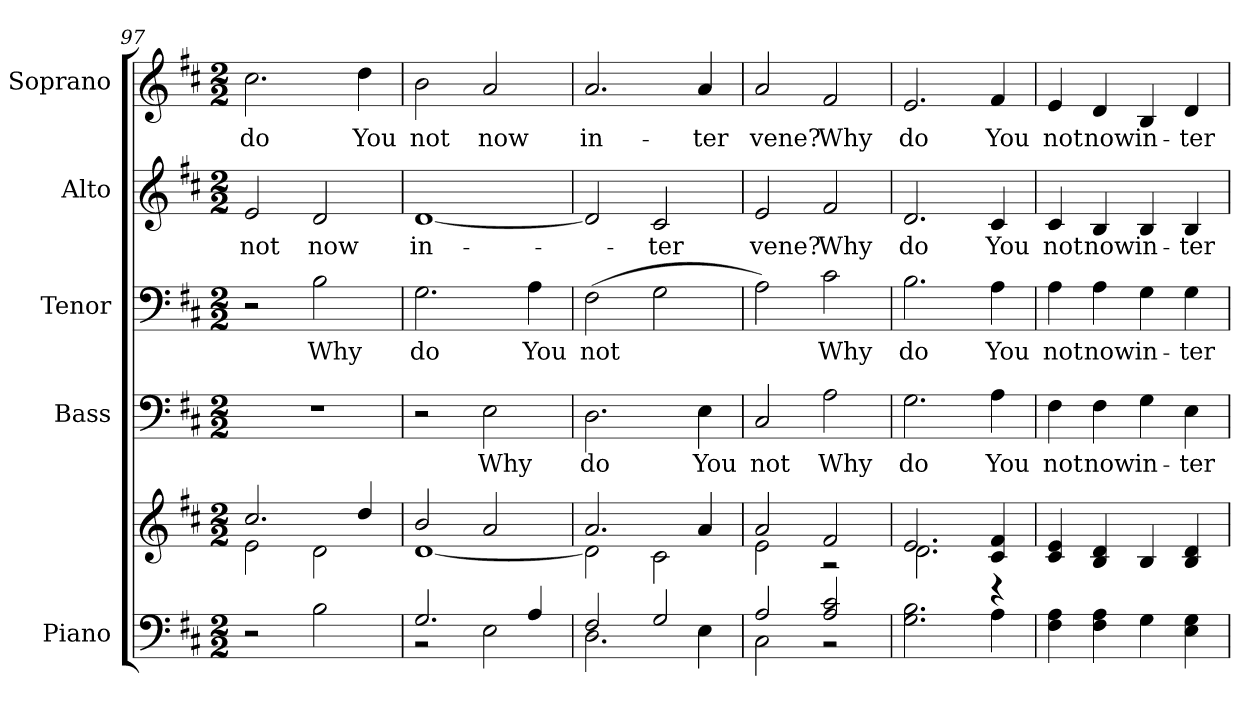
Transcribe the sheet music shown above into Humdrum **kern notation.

**kern	**kern	**kern	**text	**kern	**text	**kern	**text	**kern	**text
*part5	*part5	*part4	*part4	*part3	*part3	*part2	*part2	*part1	*part1
*staff6	*staff5	*staff4	*staff4	*staff3	*staff3	*staff2	*staff2	*staff1	*staff1
*I"Piano	*	*I"Bass	*	*I"Tenor	*	*I"Alto	*	*I"Soprano	*
*I'Pno.	*	*I'B.	*	*I'T.	*	*I'A.	*	*I'S.	*
*clefF4	*clefG2	*clefF4	*	*clefF4	*	*clefG2	*	*clefG2	*
*k[f#c#]	*k[f#c#]	*k[f#c#]	*	*k[f#c#]	*	*k[f#c#]	*	*k[f#c#]	*
*D:	*D:	*D:	*	*D:	*	*D:	*	*D:	*
*M2/2	*M2/2	*M2/2	*	*M2/2	*	*M2/2	*	*M2/2	*
=97	=97	=97	=97	=97	=97	=97	=97	=97	=97
*	*^	*	*	*	*	*	*	*	*
!	!	!	!	!	!	!	!	!LO:LY:b:color=#000000	!	!
!	!	!	!	!	!	!	!	!	!	!LO:LY:b:color=#000000
2r	2.cc#i/	2ei\	1r	.	2r	.	2ei/	not	2.cc#i\	do
!	!	!	!	!	!	!LO:LY:b:color=#000000	!	!	!	!
!	!	!	!	!	!	!	!	!LO:LY:b:color=#000000	!	!
2Bi\	.	2di\	.	.	2Bi\	Why	2di/	now	.	.
!	!	!	!	!	!	!	!	!	!	!LO:LY:b:color=#000000
.	4ddi/	.	.	.	.	.	.	.	4ddi\	You
=98	=98	=98	=98	=98	=98	=98	=98	=98	=98	=98
*^	*	*	*	*	*	*	*	*	*	*
!	!	!	!	!	!	!	!LO:LY:b:color=#000000	!	!	!	!
!	!	!	!	!	!	!	!	!	!LO:LY:b:color=#000000	!	!
!	!	!	!	!	!	!	!	!	!	!	!LO:LY:b:color=#000000
2.Gi/	2r	2bi/	[<1di	2r	.	2.Gi\	do	[<1di	in-	2bi\	not
!	!	!	!	!	!LO:LY:b:color=#000000	!	!	!	!	!	!
!	!	!	!	!	!	!	!	!	!	!	!LO:LY:b:color=#000000
.	2Ei\	2ai/	.	2Ei\	Why	.	.	.	.	2ai/	now
!	!	!	!	!	!	!	!LO:LY:b:color=#000000	!	!	!	!
4Ai/	.	.	.	.	.	4Ai\	You	.	.	.	.
=99	=99	=99	=99	=99	=99	=99	=99	=99	=99	=99	=99
!	!	!	!	!	!LO:LY:b:color=#000000	!	!	!	!	!	!
!	!	!	!	!	!	!	!LO:LY:b:color=#000000	!	!	!	!
!	!	!	!	!	!	!	!	!	!	!	!LO:LY:b:color=#000000
2F#i/	2.Di\	2.ai/	2di\]	2.Di\	do	(2F#i\	not	2di/]	.	2.ai/	in-
!	!	!	!	!	!	!	!	!	!LO:LY:b:color=#000000	!	!
2Gi/	.	.	2c#i\	.	.	2Gi\	.	2c#i/	-ter	.	.
!	!	!	!	!	!LO:LY:b:color=#000000	!	!	!	!	!	!
!	!	!	!	!	!	!	!	!	!	!	!LO:LY:b:color=#000000
.	4Ei\	4ai/	.	4Ei\	You	.	.	.	.	4ai/	ter
=100	=100	=100	=100	=100	=100	=100	=100	=100	=100	=100	=100
!	!	!	!	!	!LO:LY:b:color=#000000	!	!	!	!	!	!
!	!	!	!	!	!	!	!	!	!LO:LY:b:color=#000000	!	!
!	!	!	!	!	!	!	!	!	!	!	!LO:LY:b:color=#000000
2Ai/	2C#i\	2ai/	2ei\	2C#i/	not	2Ai\)	.	2ei/	vene?	2ai/	vene?
!	!	!	!	!	!LO:LY:b:color=#000000	!	!	!	!	!	!
!	!	!	!	!	!	!	!LO:LY:b:color=#000000	!	!	!	!
!	!	!	!	!	!	!	!	!	!LO:LY:b:color=#000000	!	!
!	!	!	!	!	!	!	!	!	!	!	!LO:LY:b:color=#000000
2Ai/ 2c#i	2r	2f#i/	2r	2Ai\	Why	2c#i\	Why	2f#i/	Why	2f#i/	Why
*v	*v	*	*	*	*	*	*	*	*	*	*
=101	=101	=101	=101	=101	=101	=101	=101	=101	=101	=101
*^	*	*	*	*	*	*	*	*	*	*
!	!	!	!	!	!LO:LY:b:color=#000000	!	!	!	!	!	!
*v	*v	*	*	*	*	*	*	*	*	*	*
*^	*	*	*	*	*	*	*	*	*	*
!	!	!	!	!	!	!	!LO:LY:b:color=#000000	!	!	!	!
*v	*v	*	*	*	*	*	*	*	*	*	*
*^	*	*	*	*	*	*	*	*	*	*
!	!	!	!	!	!	!	!	!	!LO:LY:b:color=#000000	!	!
*v	*v	*	*	*	*	*	*	*	*	*	*
*^	*	*	*	*	*	*	*	*	*	*
!	!	!	!	!	!	!	!	!	!	!	!LO:LY:b:color=#000000
*v	*v	*	*	*	*	*	*	*	*	*	*
2.Gi\ 2.Bi	2.ei/	2.di\	2.Gi\	do	2.Bi\	do	2.di/	do	2.ei/	do
!	!	!	!	!LO:LY:b:color=#000000	!	!	!	!	!	!
!	!	!	!	!	!	!LO:LY:b:color=#000000	!	!	!	!
!	!	!	!	!	!	!	!	!LO:LY:b:color=#000000	!	!
!	!	!	!	!	!	!	!	!	!	!LO:LY:b:color=#000000
4Ai\	4c#i/ 4f#i	4r	4Ai\	You	4Ai\	You	4c#i/	You	4f#i/	You
*	*v	*v	*	*	*	*	*	*	*	*
!!LO:PB:g=z
=102	=102	=102	=102	=102	=102	=102	=102	=102	=102
*	*^	*	*	*	*	*	*	*	*
!	!	!	!	!LO:LY:b:color=#000000	!	!	!	!	!	!
*	*v	*v	*	*	*	*	*	*	*	*
*	*^	*	*	*	*	*	*	*	*
!	!	!	!	!	!	!LO:LY:b:color=#000000	!	!	!	!
*	*v	*v	*	*	*	*	*	*	*	*
*	*^	*	*	*	*	*	*	*	*
!	!	!	!	!	!	!	!	!LO:LY:b:color=#000000	!	!
*	*v	*v	*	*	*	*	*	*	*	*
*	*^	*	*	*	*	*	*	*	*
!	!	!	!	!	!	!	!	!	!	!LO:LY:b:color=#000000
*	*v	*v	*	*	*	*	*	*	*	*
4F#i\ 4Ai	4c#i/ 4ei	4F#i\	not	4Ai\	not	4c#i/	not	4ei/	not
!	!	!	!LO:LY:b:color=#000000	!	!	!	!	!	!
!	!	!	!	!	!LO:LY:b:color=#000000	!	!	!	!
!	!	!	!	!	!	!	!LO:LY:b:color=#000000	!	!
!	!	!	!	!	!	!	!	!	!LO:LY:b:color=#000000
4F#i\ 4Ai	4Bi/ 4di	4F#i\	now	4Ai\	now	4Bi/	now	4di/	now
!	!	!	!LO:LY:b:color=#000000	!	!	!	!	!	!
!	!	!	!	!	!LO:LY:b:color=#000000	!	!	!	!
!	!	!	!	!	!	!	!LO:LY:b:color=#000000	!	!
!	!	!	!	!	!	!	!	!	!LO:LY:b:color=#000000
4Gi\	4Bi/	4Gi\	in-	4Gi\	in-	4Bi/	in-	4Bi/	in-
!	!	!	!LO:LY:b:color=#000000	!	!	!	!	!	!
!	!	!	!	!	!LO:LY:b:color=#000000	!	!	!	!
!	!	!	!	!	!	!	!LO:LY:b:color=#000000	!	!
!	!	!	!	!	!	!	!	!	!LO:LY:b:color=#000000
4Ei\ 4Gi	4Bi/ 4di	4Ei\	-ter-	4Gi\	-ter-	4Bi/	-ter	4di/	-ter
=	=	=	=	=	=	=	=	=	=
*-	*-	*-	*-	*-	*-	*-	*-	*-	*-
